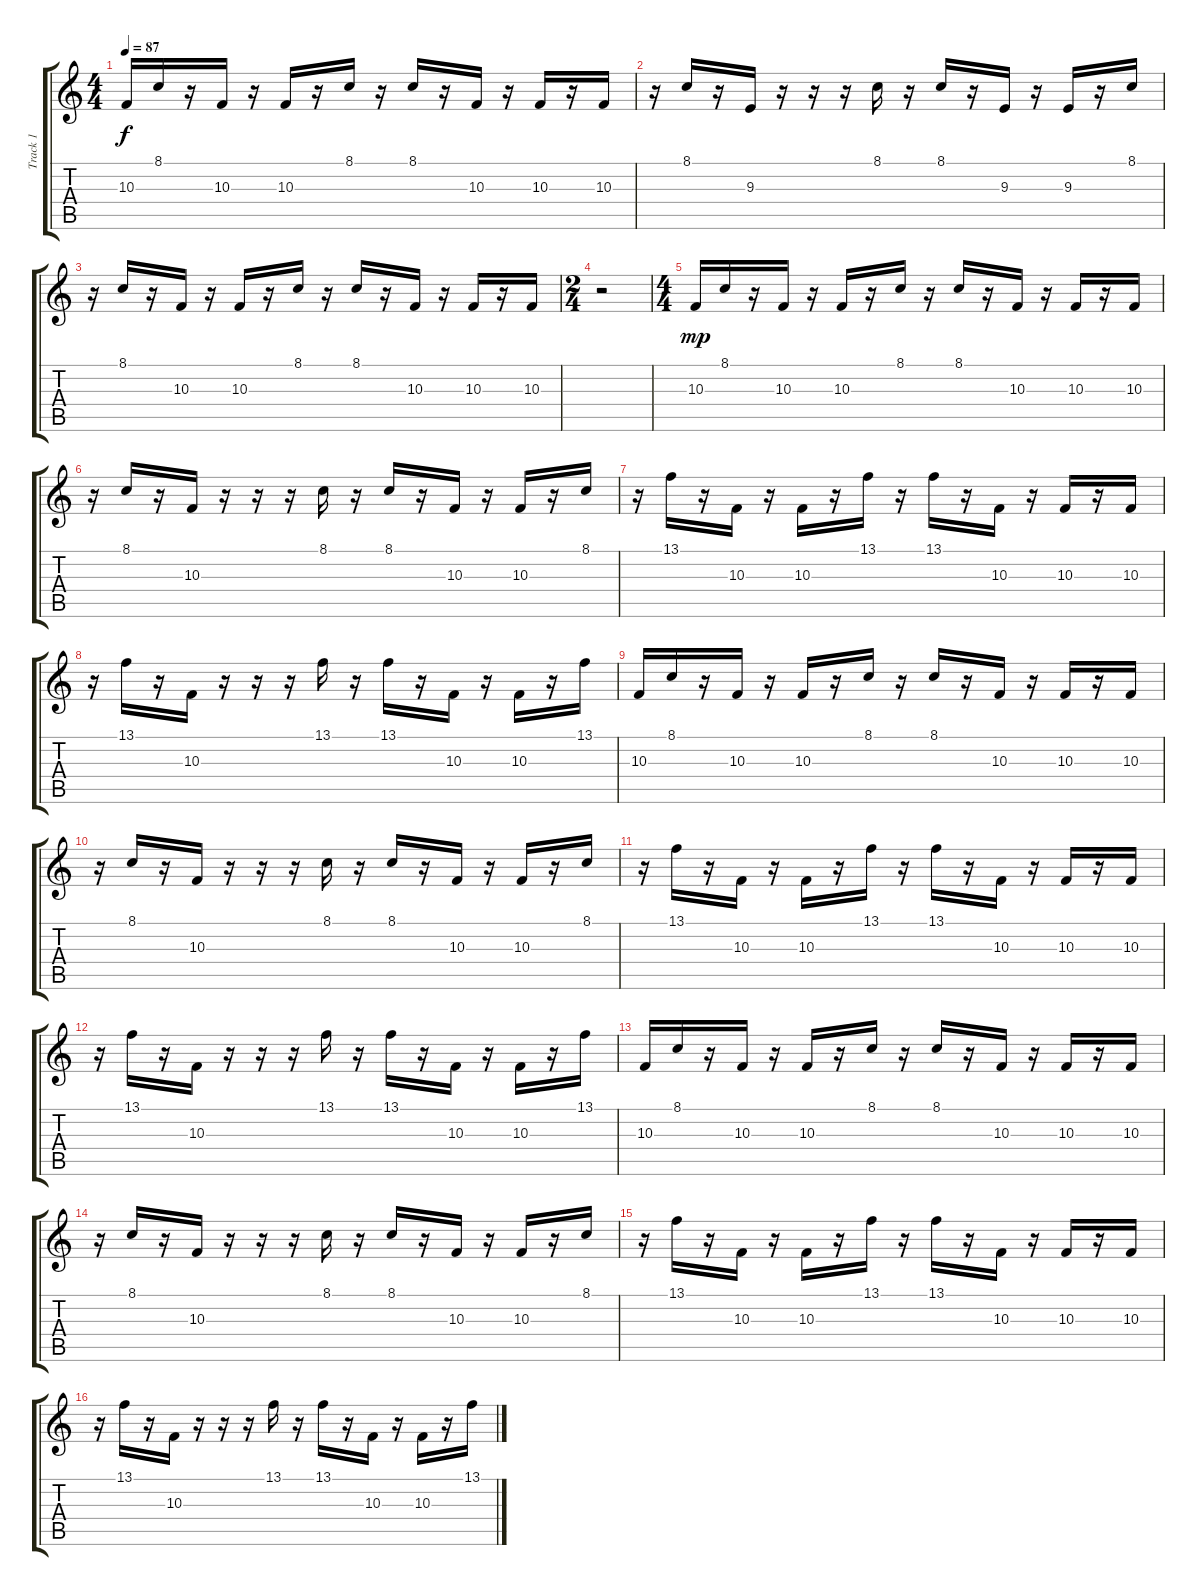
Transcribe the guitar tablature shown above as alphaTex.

\track ("Track 1" "Track 1") {instrument ocarina}
\staff {score tabs}
\tuning (E4 B3 G3 D3 A2 E2) {hide}
\ts (4 4)
\tempo 87
\clef g2
\ks c
10.3.16{dy f} 8.1.16 r.16 10.3.16 r.16 10.3.16 r.16 8.1.16 r.16 8.1.16 r.16 10.3.16 r.16 10.3.16 r.16 10.3.16 |
r.16 8.1.16 r.16 9.3.16 r.16 r.16 r.16 8.1.16 r.16 8.1.16 r.16 9.3.16 r.16 9.3.16 r.16 8.1.16 |
r.16 8.1.16 r.16 10.3.16 r.16 10.3.16 r.16 8.1.16 r.16 8.1.16 r.16 10.3.16 r.16 10.3.16 r.16 10.3.16 |
\ts (2 4)
r.2 |
\ts (4 4)
10.3.16{dy mp} 8.1.16 r.16 10.3.16 r.16 10.3.16 r.16 8.1.16 r.16 8.1.16 r.16 10.3.16 r.16 10.3.16 r.16 10.3.16 |
r.16 8.1.16 r.16 10.3.16 r.16 r.16 r.16 8.1.16 r.16 8.1.16 r.16 10.3.16 r.16 10.3.16 r.16 8.1.16 |
r.16 13.1.16 r.16 10.3.16 r.16 10.3.16 r.16 13.1.16 r.16 13.1.16 r.16 10.3.16 r.16 10.3.16 r.16 10.3.16 |
r.16 13.1.16 r.16 10.3.16 r.16 r.16 r.16 13.1.16 r.16 13.1.16 r.16 10.3.16 r.16 10.3.16 r.16 13.1.16 |
10.3.16 8.1.16 r.16 10.3.16 r.16 10.3.16 r.16 8.1.16 r.16 8.1.16 r.16 10.3.16 r.16 10.3.16 r.16 10.3.16 |
r.16 8.1.16 r.16 10.3.16 r.16 r.16 r.16 8.1.16 r.16 8.1.16 r.16 10.3.16 r.16 10.3.16 r.16 8.1.16 |
r.16 13.1.16 r.16 10.3.16 r.16 10.3.16 r.16 13.1.16 r.16 13.1.16 r.16 10.3.16 r.16 10.3.16 r.16 10.3.16 |
r.16 13.1.16 r.16 10.3.16 r.16 r.16 r.16 13.1.16 r.16 13.1.16 r.16 10.3.16 r.16 10.3.16 r.16 13.1.16 |
10.3.16 8.1.16 r.16 10.3.16 r.16 10.3.16 r.16 8.1.16 r.16 8.1.16 r.16 10.3.16 r.16 10.3.16 r.16 10.3.16 |
r.16 8.1.16 r.16 10.3.16 r.16 r.16 r.16 8.1.16 r.16 8.1.16 r.16 10.3.16 r.16 10.3.16 r.16 8.1.16 |
r.16 13.1.16 r.16 10.3.16 r.16 10.3.16 r.16 13.1.16 r.16 13.1.16 r.16 10.3.16 r.16 10.3.16 r.16 10.3.16 |
r.16 13.1.16 r.16 10.3.16 r.16 r.16 r.16 13.1.16 r.16 13.1.16 r.16 10.3.16 r.16 10.3.16 r.16 13.1.16
